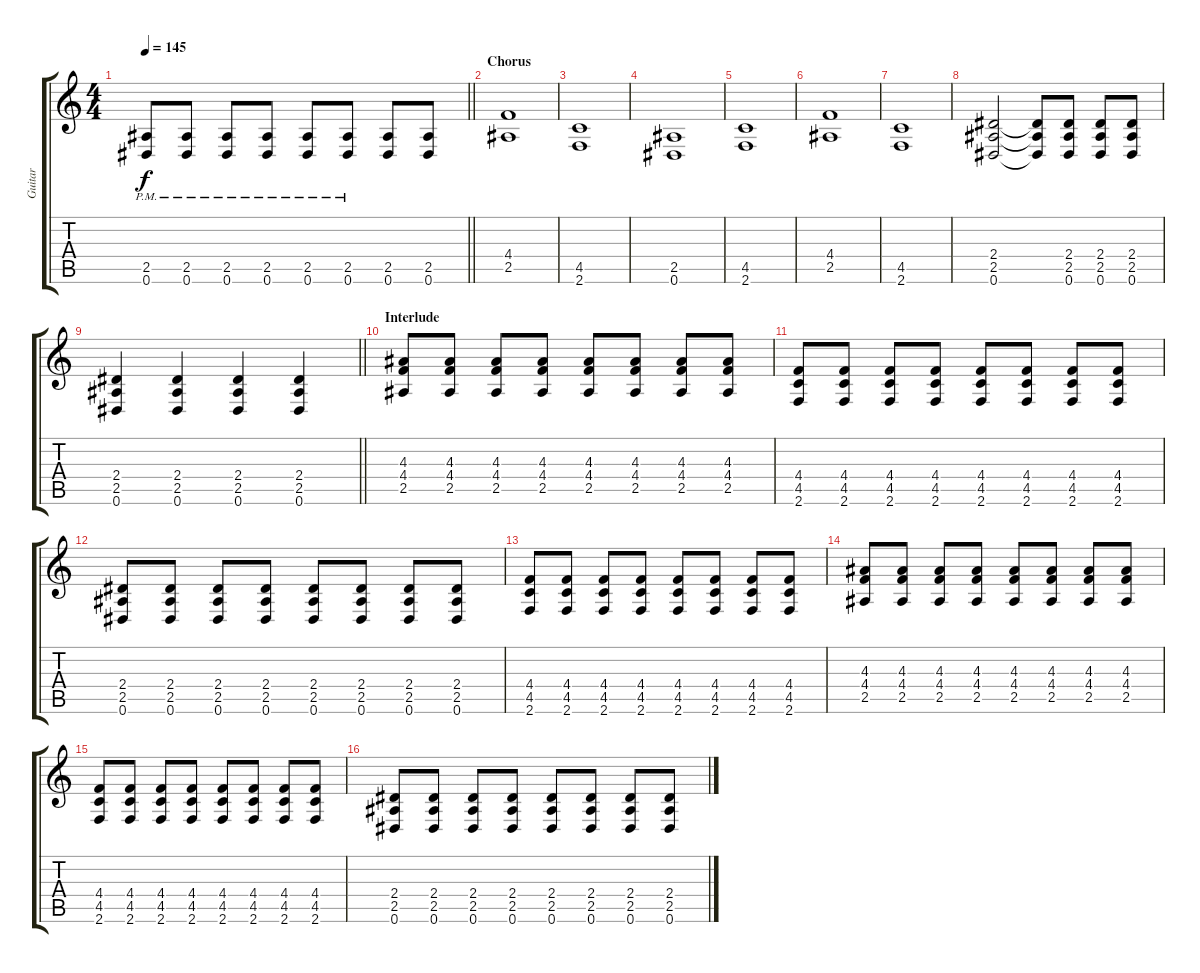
\track ("Guitar" "Guitar") {instrument distortionguitar}
\staff {score tabs}
\tuning (Eb4 Bb3 Gb3 Db3 Ab2 Eb2) {hide}
\ts (4 4)
\tempo 145
\clef g2
\barLineRight lightlight
\ks c
(2.5{pm} 0.6{pm}).8{dy f} (2.5{pm} 0.6{pm}).8 (2.5{pm} 0.6{pm}).8 (2.5{pm} 0.6{pm}).8 (2.5{pm} 0.6).8 (2.5{pm} 0.6).8 (2.5 0.6).8 (2.5 0.6).8 |
\section ("" "Chorus")
(4.4 2.5).1{volume 8} |
(4.5 2.6).1 |
(2.5 0.6).1 |
(4.5 2.6).1 |
(4.4 2.5).1 |
(4.5 2.6).1 |
(2.4 2.5 0.6).2{volume 11} (2.4{t} 2.5{t} 0.6{t}).8 (2.4 2.5 0.6).8 (2.4 2.5 0.6).8 (2.4 2.5 0.6).8 |
\barLineRight lightlight
(2.4 2.5 0.6).4 (2.4 2.5 0.6).4 (2.4 2.5 0.6).4 (2.4 2.5 0.6).4 |
\section ("" "Interlude")
(4.3 4.4 2.5).8 (4.3 4.4 2.5).8 (4.3 4.4 2.5).8 (4.3 4.4 2.5).8 (4.3 4.4 2.5).8 (4.3 4.4 2.5).8 (4.3 4.4 2.5).8 (4.3 4.4 2.5).8 |
(4.4 4.5 2.6).8 (4.4 4.5 2.6).8 (4.4 4.5 2.6).8 (4.4 4.5 2.6).8 (4.4 4.5 2.6).8 (4.4 4.5 2.6).8 (4.4 4.5 2.6).8 (4.4 4.5 2.6).8 |
(2.4 2.5 0.6).8 (2.4 2.5 0.6).8 (2.4 2.5 0.6).8 (2.4 2.5 0.6).8 (2.4 2.5 0.6).8 (2.4 2.5 0.6).8 (2.4 2.5 0.6).8 (2.4 2.5 0.6).8 |
(4.4 4.5 2.6).8 (4.4 4.5 2.6).8 (4.4 4.5 2.6).8 (4.4 4.5 2.6).8 (4.4 4.5 2.6).8 (4.4 4.5 2.6).8 (4.4 4.5 2.6).8 (4.4 4.5 2.6).8 |
(4.3 4.4 2.5).8 (4.3 4.4 2.5).8 (4.3 4.4 2.5).8 (4.3 4.4 2.5).8 (4.3 4.4 2.5).8 (4.3 4.4 2.5).8 (4.3 4.4 2.5).8 (4.3 4.4 2.5).8 |
(4.4 4.5 2.6).8 (4.4 4.5 2.6).8 (4.4 4.5 2.6).8 (4.4 4.5 2.6).8 (4.4 4.5 2.6).8 (4.4 4.5 2.6).8 (4.4 4.5 2.6).8 (4.4 4.5 2.6).8 |
(2.4 2.5 0.6).8 (2.4 2.5 0.6).8 (2.4 2.5 0.6).8 (2.4 2.5 0.6).8 (2.4 2.5 0.6).8 (2.4 2.5 0.6).8 (2.4 2.5 0.6).8 (2.4 2.5 0.6).8
